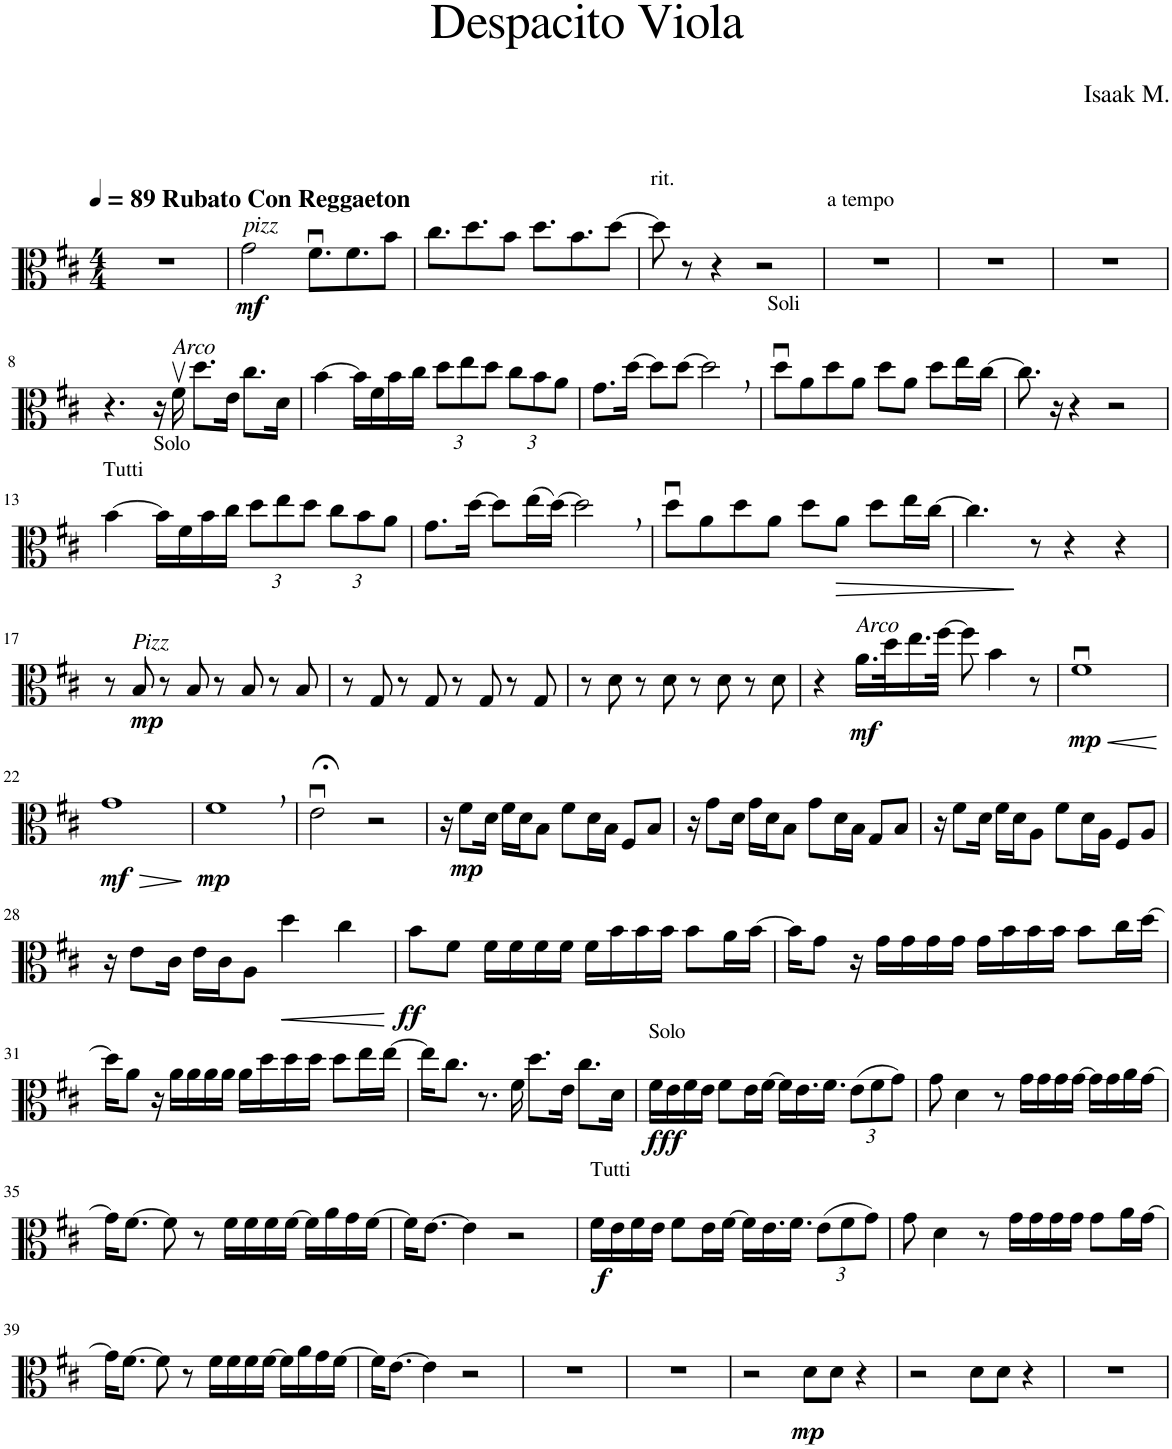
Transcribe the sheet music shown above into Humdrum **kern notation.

**kern	**dynam
*part1	*part1
*staff1	*staff1
*I"Viola	*
*I'Vla.	*
*clefC3	*
*k[f#c#]	*
*M4/4	*
*MM89	*
=1	=1
!LO:TX:a:B:t=Rubato Con Reggaeton	!
1r	.
=2	=2
!LO:TX:a:i:t=pizz	!
!	!LO:DY:b
2g\	mf
8.f#u\L	.
8.f#\	.
8b\J	.
=3	=3
8.cc#\L	.
8.dd\	.
8b\J	.
8.dd\L	.
8.b\	.
[8dd\J	.
=4	=4
!LO:TX:a:t=rit.	!
8dd\]	.
8r	.
4r	.
2r	.
=5	=5
!LO:TX:a:t=a tempo	!
1r	.
=6	=6
1r	.
=7	=7
1r	.
!!LO:LB:g=z
=8	=8
!LO:TX:b:t=Solo	!
4.r	.
16r	.
!LO:TX:a:i:t=Arco	!
16f#v\	.
8.dd\L	.
16e\Jk	.
8.cc#\L	.
16d\Jk	.
=9	=9
[4b\	.
16b\LL]	.
16f#\	.
16b\	.
16cc#\JJ	.
*Xbrackettup	*
12dd\L	.
12ee\	.
12dd\J	.
12cc#\L	.
12b\	.
12a\J	.
=10	=10
8.g\L	.
[16dd\Jk	.
8dd\L]	.
[8dd\J	.
2dd,\]	.
=11	=11
!LO:TX:a:t=Soli	!
8ddu\L	.
8a\	.
8dd\	.
8a\J	.
8dd\L	.
8a\J	.
8dd\L	.
16ee\L	.
[16cc#\JJ	.
=12	=12
8.cc#\]	.
16r	.
4r	.
2r	.
!!LO:LB:g=z
=13	=13
!LO:TX:a:t=Tutti	!
[4b\	.
16b\LL]	.
16f#\	.
16b\	.
16cc#\JJ	.
12dd\L	.
12ee\	.
12dd\J	.
12cc#\L	.
12b\	.
12a\J	.
=14	=14
8.g\L	.
[16dd\Jk	.
8dd\L]	.
(16ee\L	.
[16dd\JJ)	.
2dd,\]	.
=15	=15
8ddu\L	.
8a\	.
8dd\	.
8a\J	.
8dd\L	.
!	!LO:HP:b
8a\J	>
8dd\L	.
16ee\L	.
[16cc#\JJ	.
.	]
=16	=16
4.cc#\]	.
8r	.
4r	.
4r	.
!!LO:LB:g=z
=17	=17
8r	.
!LO:TX:a:i:t=Pizz	!
!	!LO:DY:b
8B/	mp
8r	.
8B/	.
8r	.
8B/	.
8r	.
8B/	.
=18	=18
8r	.
8G/	.
8r	.
8G/	.
8r	.
8G/	.
8r	.
8G/	.
=19	=19
8r	.
8d\	.
8r	.
8d\	.
8r	.
8d\	.
8r	.
8d\	.
=20	=20
4r	.
!LO:TX:a:i:t=Arco	!
!	!LO:DY:b
16.a\LL	mf
32dd\K	.
16.ee\	.
[32ff#\JJk	.
8ff#\]	.
4b\	.
8r	.
=21	=21
!	!LO:HP:b
!	!LO:DY:n=1:b
1f#u	< mp
.	[
!!LO:LB:g=z
=22	=22
!	!LO:HP:b
!	!LO:DY:n=1:b
1g	> mf
.	]
=23	=23
!	!LO:DY:b
1f#,	mp
=24	=24
2e;<u\	.
2r	.
=25	=25
16r	.
!	!LO:DY:b
8f#\L	mp
16d\Jk	.
16f#\LL	.
16d\J	.
8B\J	.
8f#\L	.
16d\L	.
16B\JJ	.
8F#/L	.
8B/J	.
=26	=26
16r	.
8g\L	.
16d\Jk	.
16g\LL	.
16d\J	.
8B\J	.
8g\L	.
16d\L	.
16B\JJ	.
8G/L	.
8B/J	.
=27	=27
16r	.
8f#\L	.
16d\Jk	.
16f#\LL	.
16d\J	.
8A\J	.
8f#\L	.
16d\L	.
16A\JJ	.
8F#/L	.
8A/J	.
!!LO:LB:g=z
=28	=28
16r	.
8e\L	.
16c#\Jk	.
16e\LL	.
16c#\J	.
8A\J	.
!	!LO:HP:b
4dd\	<
4cc#\	.
.	[
=29	=29
!	!LO:DY:b
8b\L	ff
8f#\J	.
16f#\LL	.
16f#\	.
16f#\	.
16f#\JJ	.
16f#\LL	.
16b\	.
16b\	.
16b\JJ	.
8b\L	.
16a\L	.
[16b\JJ	.
=30	=30
16b\KL]	.
8g\J	.
16r	.
16g\LL	.
16g\	.
16g\	.
16g\JJ	.
16g\LL	.
16b\	.
16b\	.
16b\JJ	.
8b\L	.
16cc#\L	.
[16dd\JJ	.
!!LO:LB:g=z
=31	=31
16dd\KL]	.
8a\J	.
16r	.
16a\LL	.
16a\	.
16a\	.
16a\JJ	.
16a\LL	.
16dd\	.
16dd\	.
16dd\JJ	.
8dd\L	.
16ee\L	.
[16ee\JJ	.
=32	=32
16ee\KL]	.
8.cc#\J	.
8.r	.
16f#\	.
8.dd\L	.
16e\Jk	.
8.cc#\L	.
16d\Jk	.
=33	=33
!LO:TX:a:t=Solo	!
16f#\LL	.
!	!LO:DY:b
16e\	fff
16f#\	.
16e\JJ	.
8f#\L	.
16e\L	.
[16f#\JJ	.
16f#\LL]	.
16.e\	.
16.f#\JJ	.
(12e\L	.
12f#\	.
12g\J)	.
=34	=34
8g\	.
4d\	.
8r	.
16g\LL	.
16g\	.
16g\	.
[16g\JJ	.
16g\LL]	.
16g\	.
16a\	.
[16g\JJ	.
!!LO:LB:g=z
=35	=35
16g\KL]	.
[8.f#\J	.
8f#\]	.
8r	.
16f#\LL	.
16f#\	.
16f#\	.
[16f#\JJ	.
16f#\LL]	.
16a\	.
16g\	.
[16f#\JJ	.
=36	=36
16f#\KL]	.
[8.e\J	.
4e\]	.
2r	.
=37	=37
!LO:TX:a:t=Tutti	!
!	!LO:DY:b
16f#\LL	f
16e\	.
16f#\	.
16e\JJ	.
8f#\L	.
16e\L	.
[16f#\JJ	.
16f#\LL]	.
16.e\	.
16.f#\JJ	.
(12e\L	.
12f#\	.
12g\J)	.
=38	=38
8g\	.
4d\	.
8r	.
16g\LL	.
16g\	.
16g\	.
16g\JJ	.
8g\L	.
16a\L	.
[16g\JJ	.
!!LO:LB:g=z
=39	=39
16g\KL]	.
[8.f#\J	.
8f#\]	.
8r	.
16f#\LL	.
16f#\	.
16f#\	.
[16f#\JJ	.
16f#\LL]	.
16a\	.
16g\	.
[16f#\JJ	.
=40	=40
16f#\KL]	.
[8.e\J	.
4e\]	.
2r	.
=41	=41
1r	.
=42	=42
1r	.
=43	=43
2r	.
!	!LO:DY:b
8d\L	mp
8d\J	.
4r	.
=44	=44
2r	.
8d\L	.
8d\J	.
4r	.
=45	=45
1r	.
=	=
*-	*-
